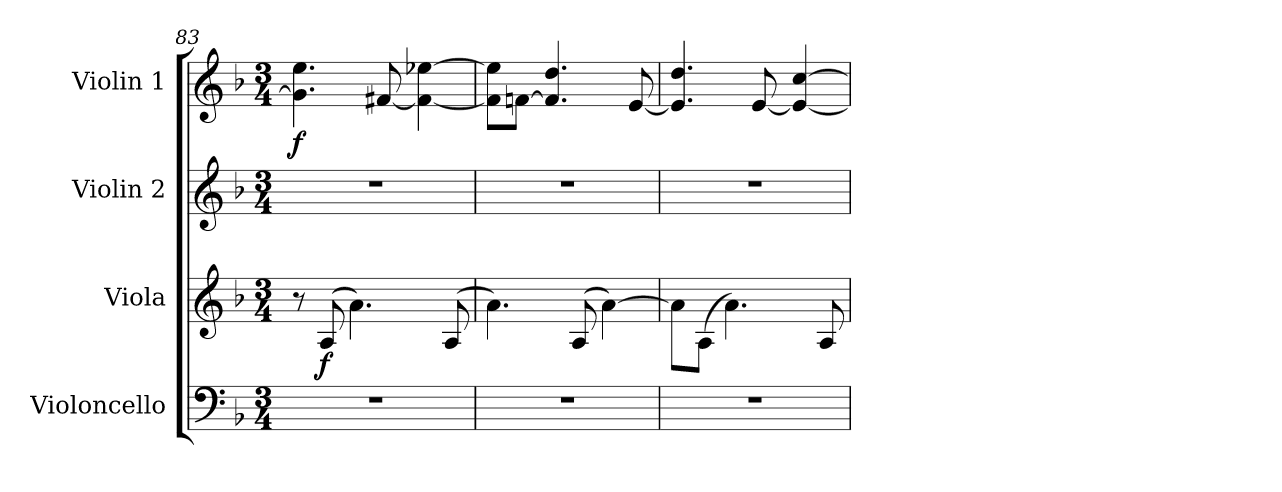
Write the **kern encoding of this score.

**kern	**kern	**dynam	**kern	**kern	**dynam
*part4	*part3	*part3	*part2	*part1	*part1
*staff4	*staff3	*staff3	*staff2	*staff1	*staff1
*I"Violoncello	*I"Viola	*	*I"Violin 2	*I"Violin 1	*
*I'Vc	*I'Vla	*	*I'Vln	*I'Vln	*
*clefF4	*clefG2	*	*clefG2	*clefG2	*
*k[b-]	*k[b-]	*	*k[b-]	*k[b-]	*
*M3/4	*M3/4	*	*M3/4	*M3/4	*
=83	=83	=83	=83	=83	=83
!	!	!	!	!	!LO:DY:b
2.r	8r	.	2.r	4.g\] 4.ee\	f
!	!	!LO:DY:b	!	!	!
.	(8A/	f	.	.	.
.	4.a\)	.	.	.	.
.	.	.	.	[<8f#X/	.
.	.	.	.	4f#\_ [4ee-X\	.
.	(8A/	.	.	.	.
=84	=84	=84	=84	=84	=84
2.r	4.a\)	.	2.r	8f#\] 8ee-\]L	.
.	.	.	.	[<8fn\J	.
.	.	.	.	4.f/] 4.dd/	.
.	(8A/	.	.	.	.
.	[4a\)	.	.	.	.
.	.	.	.	[8e/	.
=85	=85	=85	=85	=85	=85
2.r	8a\L]	.	2.r	4.e/] 4.dd/	.
.	(8A\J	.	.	.	.
.	4.a\)	.	.	.	.
.	.	.	.	[8e/	.
.	.	.	.	4e/_ [4cc/	.
.	8A/	.	.	.	.
=	=	=	=	=	=
*-	*-	*-	*-	*-	*-
